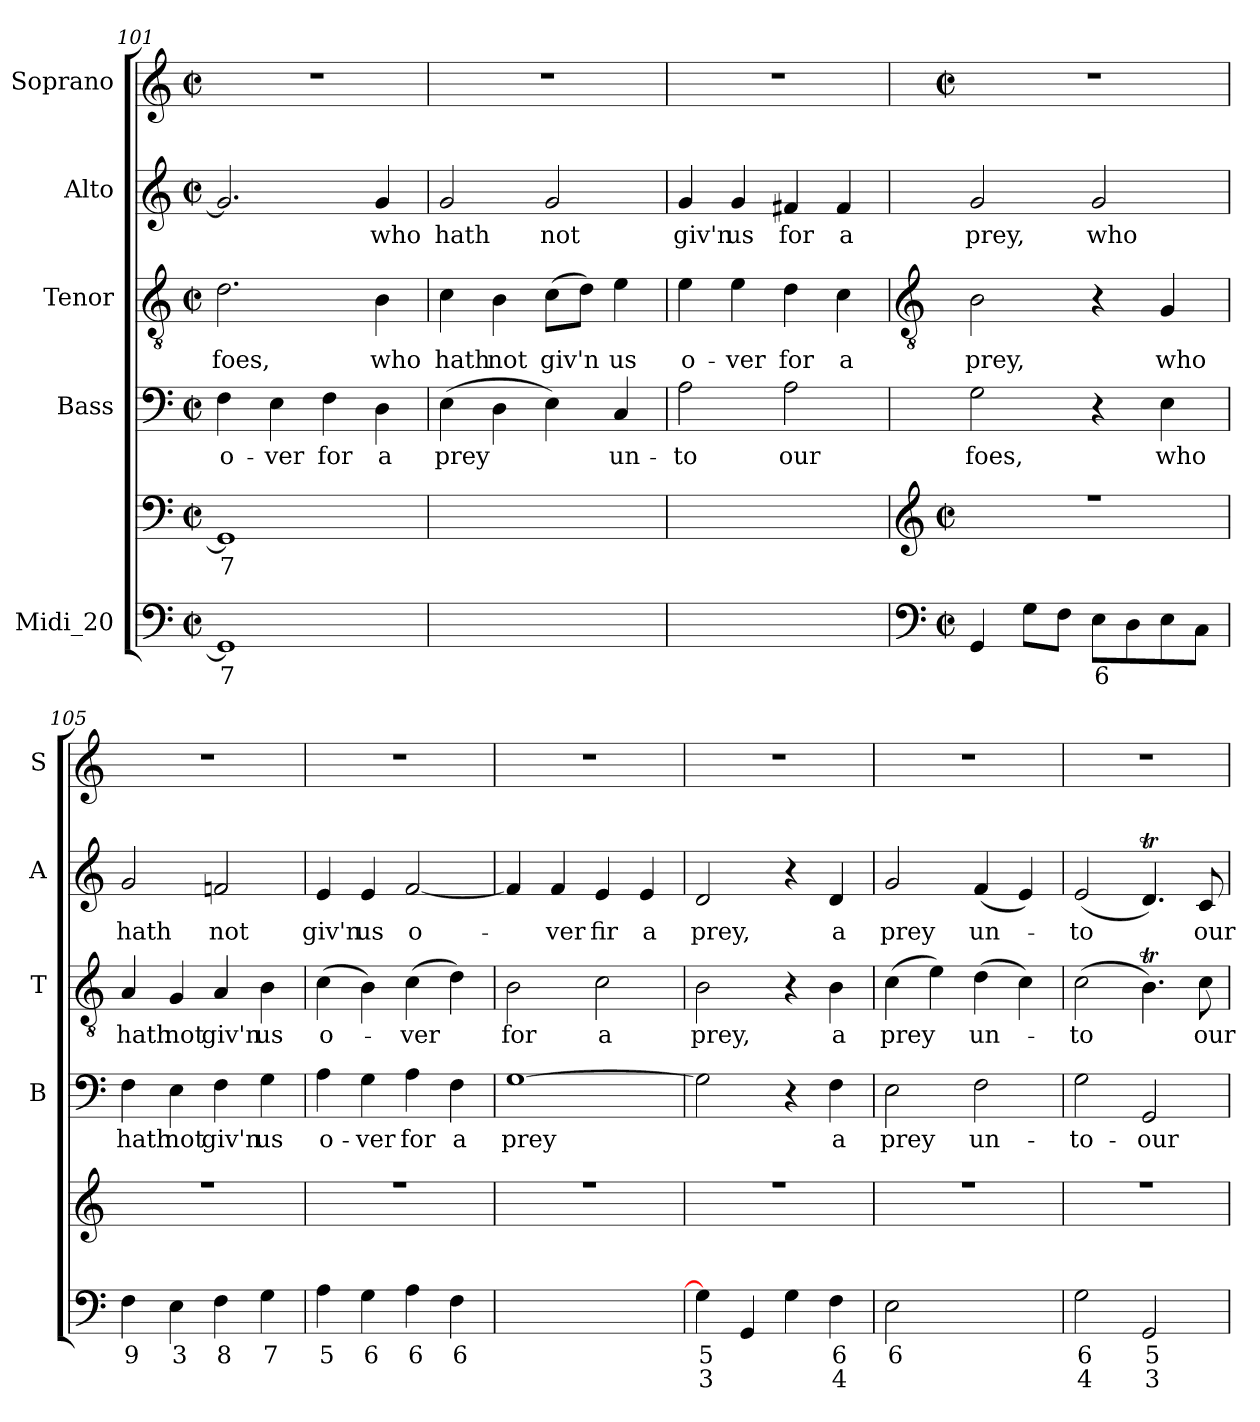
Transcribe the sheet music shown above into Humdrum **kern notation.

**kern	**text	**text	**kern	**text	**text	**kern	**text	**kern	**text	**kern	**text	**kern
*part5	*part5	*part5	*part5	*part5	*part5	*part4	*part4	*part3	*part3	*part2	*part2	*part1
*staff6	*staff6	*staff6	*staff5	*staff5	*staff5	*staff4	*staff4	*staff3	*staff3	*staff2	*staff2	*staff1
*I"Midi_20	*	*	*	*	*	*I"Bass	*	*I"Tenor	*	*I"Alto	*	*I"Soprano
*	*	*	*	*	*	*I'B	*	*I'T	*	*I'A	*	*I'S
*	*	*	*clefF4	*	*	*clefF4	*	*clefGv2	*	*clefG2	*	*clefG2
*k[]	*	*	*k[]	*	*	*k[]	*	*k[]	*	*k[]	*	*k[]
*C:	*	*	*C:	*	*	*C:	*	*C:	*	*C:	*	*C:
*M2/2	*	*	*M2/2	*	*	*M2/2	*	*M2/2	*	*M2/2	*	*M2/2
*met(c|)	*	*	*met(c|)	*	*	*met(c|)	*	*met(c|)	*	*met(c|)	*	*met(c|)
=101	=101	=101	=101	=101	=101	=101	=101	=101	=101	=101	=101	=101
!	!LO:LY:b	!	!	!LO:LY:b	!	!	!LO:LY:b	!	!LO:LY:b	!	!	!
1GG]	7	.	1GG]	7	.	4F	o-	2.d	foes,	2.g]	.	1r
!	!	!	!	!	!	!	!LO:LY:b	!	!	!	!	!
.	.	.	.	.	.	4E	-ver	.	.	.	.	.
!	!	!	!	!	!	!	!LO:LY:b	!	!	!	!	!
.	.	.	.	.	.	4F	for	.	.	.	.	.
!	!	!	!	!	!	!	!LO:LY:b	!	!LO:LY:b	!	!LO:LY:b	!
.	.	.	.	.	.	4D	a	4B	who	4g	who	.
=102	=102	=102	=102	=102	=102	=102	=102	=102	=102	=102	=102	=102
!	!LO:LY:b	!LO:LY:b	!	!LO:LY:b	!LO:LY:b	!	!LO:LY:b	!	!LO:LY:b	!	!LO:LY:b	!
[4Cyy	5	3	[4Cyy	5	3	(>4E	prey	4c	hath	2g	hath	1r
!	!LO:LY:b	!LO:LY:b	!	!LO:LY:b	!LO:LY:b	!	!	!	!LO:LY:b	!	!	!
4Cyy_	7	2	4Cyy_	7	2	4D	.	4B	not	.	.	.
!	!	!	!	!	!	!	!	!	!LO:LY:b	!	!LO:LY:b	!
4Cyy_	.	.	4Cyy_	.	.	4E)	.	(>8cL	giv'n	2g	not	.
.	.	.	.	.	.	.	.	8dJ)	.	.	.	.
!	!LO:LY:b	!LO:LY:b	!	!LO:LY:b	!LO:LY:b	!	!LO:LY:b	!	!LO:LY:b	!	!	!
4Cyy]	8	3	4Cyy]	8	3	4C	un-	4e	us	.	.	.
=103	=103	=103	=103	=103	=103	=103	=103	=103	=103	=103	=103	=103
!	!LO:LY:b	!	!	!LO:LY:b	!	!	!LO:LY:b	!	!LO:LY:b	!	!LO:LY:b	!
[2AAyy	7	.	[2AAyy	7	.	2A	-to	4e	o-	4g	giv'n	1r
!	!	!	!	!	!	!	!	!	!LO:LY:b	!	!LO:LY:b	!
.	.	.	.	.	.	.	.	4e	-ver	4g	us	.
!	!LO:LY:b	!LO:LY:b	!	!LO:LY:b	!LO:LY:b	!	!LO:LY:b	!	!LO:LY:b	!	!LO:LY:b	!
4AAyy_	6	4	4AAyy_	6	4	2A	our	4d	for	4f#X	for	.
!	!LO:LY:b	!LO:LY:b	!	!LO:LY:b	!LO:LY:b	!	!	!	!LO:LY:b	!	!LO:LY:b	!
4AAyy]	6	3	4AAyy]	6	3	.	.	4c	a	4f#	a	.
!!LO:LB:g=z
=104	=104	=104	=104	=104	=104	=104	=104	=104	=104	=104	=104	=104
*clefF4	*	*	*clefG2	*	*	*	*	*clefGv2	*	*	*	*
*k[]	*	*	*k[]	*	*	*	*	*	*	*	*	*
*C:	*	*	*C:	*	*	*	*	*	*	*	*	*
*M2/2	*	*	*M2/2	*	*	*	*	*	*	*	*	*M2/2
*met(c|)	*	*	*met(c|)	*	*	*	*	*	*	*	*	*met(c|)
*	*	*	*^	*	*	*	*	*	*	*	*	*
!	!	!	!	!	!	!	!	!LO:LY:b	!	!LO:LY:b	!	!LO:LY:b	!
4GG	.	.	1r	1ryy	.	.	2G	foes,	2B	prey,	2g	prey,	1r
8GL	.	.	.	.	.	.	.	.	.	.	.	.	.
8FJ	.	.	.	.	.	.	.	.	.	.	.	.	.
!	!LO:LY:b	!	!	!	!	!	!	!	!	!	!	!LO:LY:b	!
8EL	6	.	.	.	.	.	4r	.	4r	.	2g	who	.
8D	.	.	.	.	.	.	.	.	.	.	.	.	.
!	!	!	!	!	!	!	!	!LO:LY:b	!	!LO:LY:b	!	!	!
8E	.	.	.	.	.	.	4E	who	4G	who	.	.	.
8CJ	.	.	.	.	.	.	.	.	.	.	.	.	.
=105	=105	=105	=105	=105	=105	=105	=105	=105	=105	=105	=105	=105	=105
!	!LO:LY:b	!	!	!	!	!	!	!LO:LY:b	!	!LO:LY:b	!	!LO:LY:b	!
4F	9	.	1r	1ryy	.	.	4F	hath	4A	hath	2g	hath	1r
!	!LO:LY:b	!	!	!	!	!	!	!LO:LY:b	!	!LO:LY:b	!	!	!
4E	3	.	.	.	.	.	4E	not	4G	not	.	.	.
!	!LO:LY:b	!	!	!	!	!	!	!LO:LY:b	!	!LO:LY:b	!	!LO:LY:b	!
4F	8	.	.	.	.	.	4F	giv'n	4A	giv'n	2fn	not	.
!	!LO:LY:b	!	!	!	!	!	!	!LO:LY:b	!	!LO:LY:b	!	!	!
4G	7	.	.	.	.	.	4G	us	4B	us	.	.	.
=106	=106	=106	=106	=106	=106	=106	=106	=106	=106	=106	=106	=106	=106
!	!LO:LY:b	!	!	!	!	!	!	!LO:LY:b	!	!LO:LY:b	!	!LO:LY:b	!
4A	5	.	1r	1ryy	.	.	4A	o-	(>4c	o-	4e	giv'n	1r
!	!LO:LY:b	!	!	!	!	!	!	!LO:LY:b	!	!	!	!LO:LY:b	!
4G	6	.	.	.	.	.	4G	-ver	4B)	.	4e	us	.
!	!LO:LY:b	!	!	!	!	!	!	!LO:LY:b	!	!LO:LY:b	!	!LO:LY:b	!
4A	6	.	.	.	.	.	4A	for	(>4c	ver	[2f	o-	.
!	!LO:LY:b	!	!	!	!	!	!	!LO:LY:b	!	!	!	!	!
4F	6	.	.	.	.	.	4F	a	4d)	.	.	.	.
=107	=107	=107	=107	=107	=107	=107	=107	=107	=107	=107	=107	=107	=107
!	!LO:LY:b	!	!	!	!	!	!	!LO:LY:b	!	!LO:LY:b	!	!	!
[2Gyy	7	.	1r	1ryy	.	.	[1G	prey	2B	for	4f]	.	1r
!	!	!	!	!	!	!	!	!	!	!	!	!LO:LY:b	!
.	.	.	.	.	.	.	.	.	.	.	4f	ver	.
!	!LO:LY:b	!LO:LY:b	!	!	!	!	!	!	!	!LO:LY:b	!	!LO:LY:b	!
2Gyy_	6	4	.	.	.	.	.	.	2c	a	4e	fir	.
!	!	!	!	!	!	!	!	!	!	!	!	!LO:LY:b	!
.	.	.	.	.	.	.	.	.	.	.	4e	a	.
=108	=108	=108	=108	=108	=108	=108	=108	=108	=108	=108	=108	=108	=108
!	!LO:LY:b	!LO:LY:b	!	!	!	!	!	!	!	!LO:LY:b	!	!LO:LY:b	!
4G]	5	3	1r	1ryy	.	.	2G]	.	2B	prey,	2d	prey,	1r
4GG	.	.	.	.	.	.	.	.	.	.	.	.	.
4G	.	.	.	.	.	.	4r	.	4r	.	4r	.	.
!	!LO:LY:b	!LO:LY:b	!	!	!	!	!	!LO:LY:b	!	!LO:LY:b	!	!LO:LY:b	!
4F	6	4	.	.	.	.	4F	a	4B	a	4d	a	.
=109	=109	=109	=109	=109	=109	=109	=109	=109	=109	=109	=109	=109	=109
!	!LO:LY:b	!	!	!	!	!	!	!LO:LY:b	!	!LO:LY:b	!	!LO:LY:b	!
2E	6	.	1r	1ryy	.	.	2E	prey	(>4c	prey	2g	prey	1r
.	.	.	.	.	.	.	.	.	4e)	.	.	.	.
!	!LO:LY:b	!	!	!	!	!	!	!LO:LY:b	!	!LO:LY:b	!	!LO:LY:b	!
[4Fyy	6	.	.	.	.	.	2F	un-	(>4d	un-	(<4f	un-	.
!	!LO:LY:b	!LO:LY:b	!	!	!	!	!	!	!	!	!	!	!
4Fyy]	7	5	.	.	.	.	.	.	4c)	.	4e)	.	.
=110	=110	=110	=110	=110	=110	=110	=110	=110	=110	=110	=110	=110	=110
!	!LO:LY:b	!LO:LY:b	!	!	!	!	!	!LO:LY:b	!	!LO:LY:b	!	!LO:LY:b	!
2G	6	4	1r	1ryy	.	.	2G	-to-	(>2c	to	(<2e	to	1r
!	!LO:LY:b	!LO:LY:b	!	!	!	!	!	!LO:LY:b	!	!	!	!	!
2GG	5	3	.	.	.	.	2GG	-our	4.Bt)	.	4.dT)	.	.
!	!	!	!	!	!	!	!	!	!	!LO:LY:b	!	!LO:LY:b	!
.	.	.	.	.	.	.	.	.	8c	our	8c	our	.
*	*	*	*v	*v	*	*	*	*	*	*	*	*	*
=	=	=	=	=	=	=	=	=	=	=	=	=
*-	*-	*-	*-	*-	*-	*-	*-	*-	*-	*-	*-	*-
